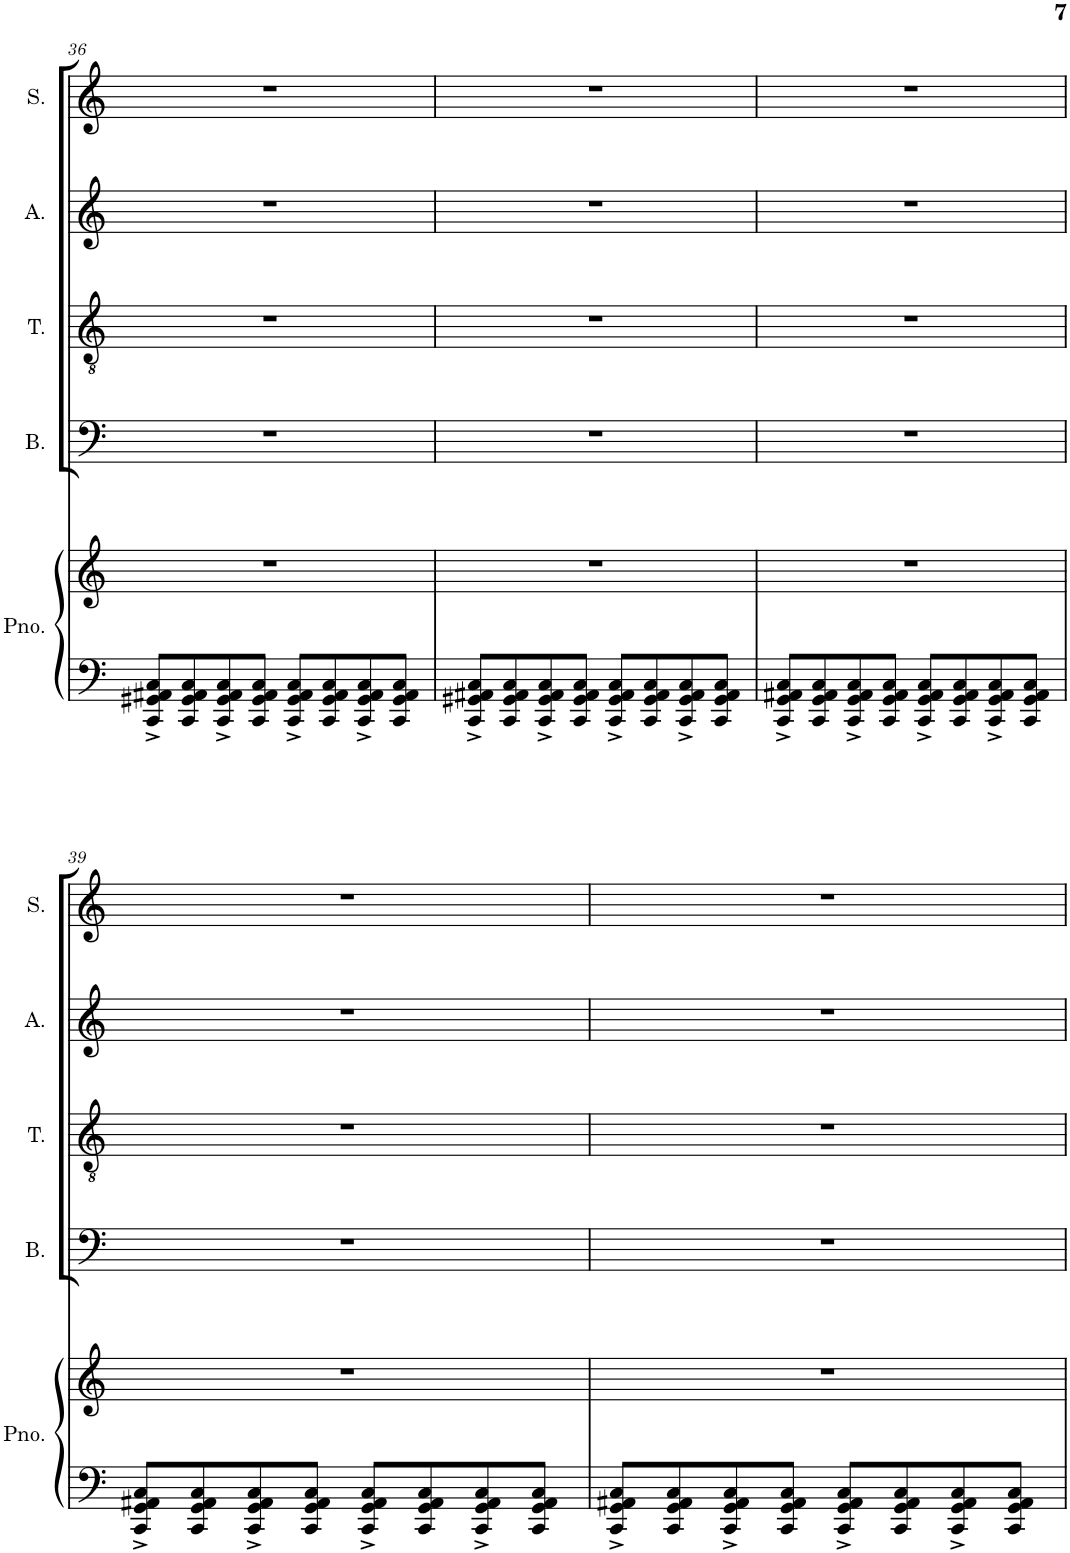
**kern	**kern	**kern	**kern	**kern	**kern
*part5	*part5	*part4	*part3	*part2	*part1
*staff6	*staff5	*staff4	*staff3	*staff2	*staff1
*I"Piano	*	*I"Bass	*I"Tenor	*I"Alto	*I"Soprano
*I'Pno.	*	*I'B.	*I'T.	*I'A.	*I'S.
!!LO:PB:g=z
*clefF4	*clefG2	*clefF4	*clefGv2	*clefG2	*clefG2
*k[]	*k[]	*k[]	*k[]	*k[]	*k[]
*M4/4	*M4/4	*M4/4	*M4/4	*M4/4	*M4/4
=36	=36	=36	=36	=36	=36
8CC/^ 8GG#X/^ 8AA#X/^ 8C/^L	1r	1r	1r	1r	1r
8CC/ 8GG#/ 8AA#/ 8C/	.	.	.	.	.
8CC/^ 8GG#/^ 8AA#/^ 8C/^	.	.	.	.	.
8CC/ 8GG#/ 8AA#/ 8C/J	.	.	.	.	.
8CC/^ 8GG#/^ 8AA#/^ 8C/^L	.	.	.	.	.
8CC/ 8GG#/ 8AA#/ 8C/	.	.	.	.	.
8CC/^ 8GG#/^ 8AA#/^ 8C/^	.	.	.	.	.
8CC/ 8GG#/ 8AA#/ 8C/J	.	.	.	.	.
=37	=37	=37	=37	=37	=37
8CC/^ 8GG#X/^ 8AA#X/^ 8C/^L	1r	1r	1r	1r	1r
8CC/ 8GG#/ 8AA#/ 8C/	.	.	.	.	.
8CC/^ 8GG#/^ 8AA#/^ 8C/^	.	.	.	.	.
8CC/ 8GG#/ 8AA#/ 8C/J	.	.	.	.	.
8CC/^ 8GG#/^ 8AA#/^ 8C/^L	.	.	.	.	.
8CC/ 8GG#/ 8AA#/ 8C/	.	.	.	.	.
8CC/^ 8GG#/^ 8AA#/^ 8C/^	.	.	.	.	.
8CC/ 8GG#/ 8AA#/ 8C/J	.	.	.	.	.
=38	=38	=38	=38	=38	=38
8CC/^ 8GG/^ 8AA#X/^ 8C/^L	1r	1r	1r	1r	1r
8CC/ 8GG/ 8AA#/ 8C/	.	.	.	.	.
8CC/^ 8GG/^ 8AA#/^ 8C/^	.	.	.	.	.
8CC/ 8GG/ 8AA#/ 8C/J	.	.	.	.	.
8CC/^ 8GG/^ 8AA#/^ 8C/^L	.	.	.	.	.
8CC/ 8GG/ 8AA#/ 8C/	.	.	.	.	.
8CC/^ 8GG/^ 8AA#/^ 8C/^	.	.	.	.	.
8CC/ 8GG/ 8AA#/ 8C/J	.	.	.	.	.
!!LO:LB:g=z
=39	=39	=39	=39	=39	=39
8CC/^ 8GG/^ 8AA#X/^ 8C/^L	1r	1r	1r	1r	1r
8CC/ 8GG/ 8AA#/ 8C/	.	.	.	.	.
8CC/^ 8GG/^ 8AA#/^ 8C/^	.	.	.	.	.
8CC/ 8GG/ 8AA#/ 8C/J	.	.	.	.	.
8CC/^ 8GG/^ 8AA#/^ 8C/^L	.	.	.	.	.
8CC/ 8GG/ 8AA#/ 8C/	.	.	.	.	.
8CC/^ 8GG/^ 8AA#/^ 8C/^	.	.	.	.	.
8CC/ 8GG/ 8AA#/ 8C/J	.	.	.	.	.
=40	=40	=40	=40	=40	=40
8CC/^ 8GG/^ 8AA#X/^ 8C/^L	1r	1r	1r	1r	1r
8CC/ 8GG/ 8AA#/ 8C/	.	.	.	.	.
8CC/^ 8GG/^ 8AA#/^ 8C/^	.	.	.	.	.
8CC/ 8GG/ 8AA#/ 8C/J	.	.	.	.	.
8CC/^ 8GG/^ 8AA#/^ 8C/^L	.	.	.	.	.
8CC/ 8GG/ 8AA#/ 8C/	.	.	.	.	.
8CC/^ 8GG/^ 8AA#/^ 8C/^	.	.	.	.	.
8CC/ 8GG/ 8AA#/ 8C/J	.	.	.	.	.
=	=	=	=	=	=
*-	*-	*-	*-	*-	*-
